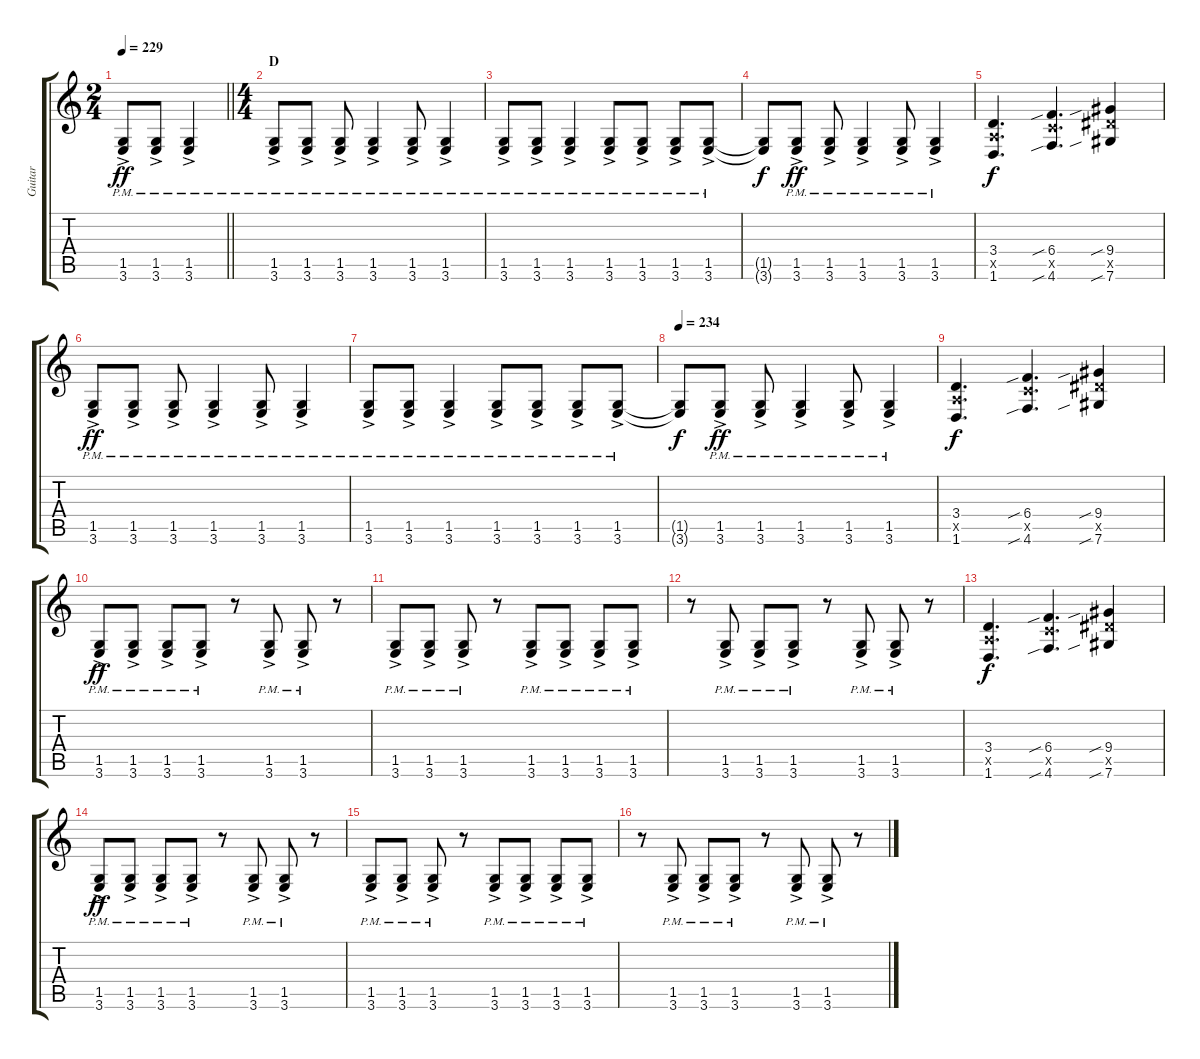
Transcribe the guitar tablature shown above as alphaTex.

\track ("Guitar" "Guitar") {instrument distortionguitar}
\staff {score tabs}
\tuning (Db4 Ab3 E3 B2 Gb2 Db2) {hide}
\ts (2 4)
\tempo 229
\clef g2
\barLineRight lightlight
\ks c
(1.5{ac pm} 3.6{ac pm}).8{dy ff} (1.5{ac pm} 3.6{ac pm}).8 (1.5{ac pm} 3.6{ac pm}).4 |
\ts (4 4)
\section ("" "D")
(1.5{ac pm} 3.6{ac pm}).8 (1.5{ac pm} 3.6{ac pm}).8 (1.5{ac pm} 3.6{ac pm}).8 (1.5{ac pm} 3.6{ac pm}).4 (1.5{ac pm} 3.6{ac pm}).8 (1.5{ac pm} 3.6{ac pm}).4 |
(1.5{ac pm} 3.6{ac pm}).8 (1.5{ac pm} 3.6{ac pm}).8 (1.5{ac pm} 3.6{ac pm}).4 (1.5{ac pm} 3.6{ac pm}).8 (1.5{ac pm} 3.6{ac pm}).8 (1.5{ac pm} 3.6{ac pm}).8 (1.5{ac pm} 3.6{ac pm}).8 |
(1.5{t} 3.6{t}).8{dy f} (1.5{ac pm} 3.6{ac pm}).8{dy ff} (1.5{ac pm} 3.6{ac pm}).8 (1.5{ac pm} 3.6{ac pm}).4 (1.5{ac pm} 3.6{ac pm}).8 (1.5{ac pm} 3.6{ac pm}).4 |
(3.4 3.5{x} 1.6).4{d dy f} (6.4{sib} 6.5{x} 4.6{sib}).4{d} (9.4{sib} 9.5{x} 7.6{sib}).4 |
(1.5{ac pm} 3.6{ac pm}).8{dy ff} (1.5{ac pm} 3.6{ac pm}).8 (1.5{ac pm} 3.6{ac pm}).8 (1.5{ac pm} 3.6{ac pm}).4 (1.5{ac pm} 3.6{ac pm}).8 (1.5{ac pm} 3.6{ac pm}).4 |
(1.5{ac pm} 3.6{ac pm}).8 (1.5{ac pm} 3.6{ac pm}).8 (1.5{ac pm} 3.6{ac pm}).4 (1.5{ac pm} 3.6{ac pm}).8 (1.5{ac pm} 3.6{ac pm}).8 (1.5{ac pm} 3.6{ac pm}).8 (1.5{ac pm} 3.6{ac pm}).8 |
\tempo 234
(1.5{t} 3.6{t}).8{dy f} (1.5{ac pm} 3.6{ac pm}).8{dy ff} (1.5{ac pm} 3.6{ac pm}).8 (1.5{ac pm} 3.6{ac pm}).4 (1.5{ac pm} 3.6{ac pm}).8 (1.5{ac pm} 3.6{ac pm}).4 |
(3.4 3.5{x} 1.6).4{d dy f} (6.4{sib} 6.5{x} 4.6{sib}).4{d} (9.4{sib} 9.5{x} 7.6{sib}).4 |
(1.5{ac pm} 3.6{ac pm}).8{dy ff} (1.5{ac pm} 3.6{ac pm}).8 (1.5{ac pm} 3.6{ac pm}).8 (1.5{ac pm} 3.6{ac pm}).8 r.8 (1.5{ac pm} 3.6{ac pm}).8 (1.5{ac pm} 3.6{ac pm}).8 r.8 |
(1.5{ac pm} 3.6{ac pm}).8 (1.5{ac pm} 3.6{ac pm}).8 (1.5{ac pm} 3.6{ac pm}).8 r.8 (1.5{ac pm} 3.6{ac pm}).8 (1.5{ac pm} 3.6{ac pm}).8 (1.5{ac pm} 3.6{ac pm}).8 (1.5{ac pm} 3.6{ac pm}).8 |
r.8 (1.5{ac pm} 3.6{ac pm}).8 (1.5{ac pm} 3.6{ac pm}).8 (1.5{ac pm} 3.6{ac pm}).8 r.8 (1.5{ac pm} 3.6{ac pm}).8 (1.5{ac pm} 3.6{ac pm}).8 r.8 |
(3.4 3.5{x} 1.6).4{d dy f} (6.4{sib} 6.5{x} 4.6{sib}).4{d} (9.4{sib} 9.5{x} 7.6{sib}).4 |
(1.5{ac pm} 3.6{ac pm}).8{dy ff} (1.5{ac pm} 3.6{ac pm}).8 (1.5{ac pm} 3.6{ac pm}).8 (1.5{ac pm} 3.6{ac pm}).8 r.8 (1.5{ac pm} 3.6{ac pm}).8 (1.5{ac pm} 3.6{ac pm}).8 r.8 |
(1.5{ac pm} 3.6{ac pm}).8 (1.5{ac pm} 3.6{ac pm}).8 (1.5{ac pm} 3.6{ac pm}).8 r.8 (1.5{ac pm} 3.6{ac pm}).8 (1.5{ac pm} 3.6{ac pm}).8 (1.5{ac pm} 3.6{ac pm}).8 (1.5{ac pm} 3.6{ac pm}).8 |
r.8 (1.5{ac pm} 3.6{ac pm}).8 (1.5{ac pm} 3.6{ac pm}).8 (1.5{ac pm} 3.6{ac pm}).8 r.8 (1.5{ac pm} 3.6{ac pm}).8 (1.5{ac pm} 3.6{ac pm}).8 r.8
